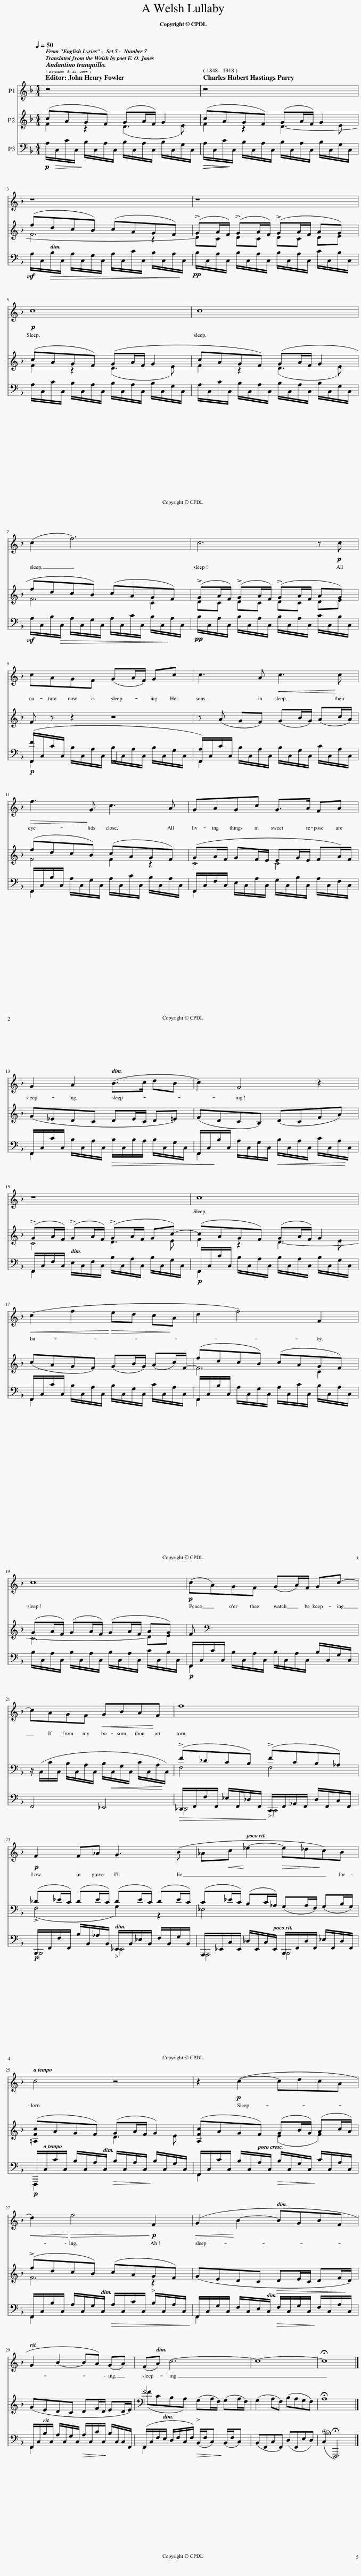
X:1
%%score 1 ( 2 3 ) ( 4 5 )
L:1/8
Q:1/4=50
M:4/4
I:linebreak $
K:F
V:1 treble
V:2 treble
V:3 treble
V:4 bass
V:5 bass
V:1
 z8 | z8 |$ z8 | z8 |$!p! c8 | %5
 c8 |$ (c2 f6) | c6 z!p! c |$ cAGF (GA/F/) Gc | c3 A!<(! c3!<)! c |$ %10
!>(! f3!>)! G c3 A | GAGc G>A FA |$ G2 A2 (B>c dB | c2) F4 z2 |$ z8 | %15
 c8 |$!<(! (c2 f2!<)!!>(! ed c!>)!A | d2 f4) F2 |$ c8 |!p! (cA)GF (GA/)F/ Gc- |$ %20
 cAGF!<(! GBA!<)!F | f8 |$!p! F2 F_A G3 (B | _A!<(!c!<)! _e2-!>(! e_d!>)!c)B |$ c4 z4 | %25
 z2!p! (c2- cdcA |$!<(! d2)!<)!!>(! f4!>)!!p! F2 |!<(! (G2!<)! B2- BGBF |$ G2 B2- BA) (GA) | (FA) c6- | %30
 c8- | !fermata!c8 |] %32
V:2
 (cAGF) (GA/F/) G2 | (cAGF) (GA/F/) G2 |$ (fdcB) (cAGF) | (!>!GA/F/) (!>!GA/F/) (!>!GA/F/ AG) |$ (cAGF) (GA/F/ G2 | %5
 cAGF) (GA/F/ G2 |$ fdcB) (cAGF) | (!>!GA/F/) (!>!GA/F/) (!>!GA/F/ AG) |$ F z z2 z4 | z (A GF) (GB/G/) (Ac/A/) |$ %10
 (fdcB) (cAGF) | (GA/F/ GF/E/ EG/E/ FA/)F/ |$ (G_EDC DE/C/ D=E) | (FDCB,) (DCFA) |$ (!>!GA/F/) (!>!GA/F/) (!>!GA/F/ Gc-) | %15
 (cAGF) (GA/F/) G2 |$ (cAGF) (GB/G/) (Ac/)F/- | (fdcB) (cAGF) |$ (GA/F/) (GA/F/) (GA/F/ AG) | F[K:bass] x x2 x4 |$ %20
 z/ (C,/C/C,/ B,/C,/A,/C,/ B,/!<(!C,/G,/C,/ C/C,/A,/!<)!C,/) | (!>!F_DCB,) (!>!FCB,_A,) |$ (_D_E/C/) (DE/C/) (DE/C/) (DE/C/) | (C_E/C/) (B,C/_A,/) (G,A,/F,/) (G,B,/G,/) |$ ([Fc]AGF) (GA/F/ G2) | %25
 ([Fc]AGF) (GB/G/) (Ac/A/) |$ (!>!fdcB) (cA!>)!!>(!GF) | (GEDC!>(! DE/C/ DF/!>)!D/) |$ (GEDC DF/D/ ED/E/) | (FCB,A,)!>)!!>(! (G,A,/F,/) (G,A,/F,/) | %30
 (G,2 A,F,) (B,A,G,F,) | !fermata!A,8 |] %32
V:3
 F2 z2 (D3 E) | F2 z2 D3- E |$ F6 z2 | DC DC DC DE |$ F2 z2 (D3 E) | %5
 F2 z2 (D3 E) |$ F6 C2 | DC DC DC DE |$ x8 | x8 |$ %10
 F4 F2 z2 | C4 C4 |$ x8 | x8 |$ C4 D3 E | %15
 F2 z2 D3- E |$ x8 | F6 C2 |$ C6 DE | x[K:bass] x7 |$ %20
 x8 | F,4 F,4 |$ (!>!F,4 G,2) z2 | _E,4 x4 |$ =A,2 x2 D3 E | %25
 A,2 x2 (E2 F2) |$ F6 z2 | x8 |$ x8 | F4 x4 | %30
 x8 | x8 |] %32
V:4
!p! A,/!>(!C,/C/C,/!>)! B,/C,/A,/C,/ B,/C,/A,/C,/ B,/C,/G,/C,/ |!>(!!>(! A,/C,/C/!>)!!>)!C,/ B,/C,/A,/C,/ B,/C,/A,/C,/ B,/C,/G,/C,/ |$!mf! A,/C,/!>(!B,/C,/ A,/C,/G,/C,/ A,/C,/C/C,/ B,/C,/A,/!>)!C,/ |!pp! B,/C,/A,/C,/ B,/C,/A,/C,/ B,/C,/A,/C,/ C/C,/B,/C,/ |$ A,/C,/C/C,/ B,/C,/A,/C,/ B,/C,/A,/C,/ B,/C,/G,/C,/ | %5
 A,/C,/C/C,/ B,/C,/A,/C,/ B,/C,/A,/C,/ B,/C,/G,/C,/ |$!mf! A,/C,/B,/!>(!C,/ A,/C,/G,/C,/ A,/C,/C/C,/ B,/C,/!>)!A,/C,/ |!pp! B,/C,/A,/C,/ B,/C,/A,/C,/ B,/C,/A,/C,/ C/C,/B,/C,/ |$!p! ([F,,F]/C,/C/C,/ B,/C,/A,/C,/ B,/C,/A,/C,/ B,/C,/G,/C,/ | [F,,A,]/)C,/C/C,/ B,/C,/A,/C,/ B,/C,/G,/C,/ C/C,/A,/C,/ |$ %10
 F,,/C,/B,/C,/ A,/C,/G,/C,/ A,/C,/C/C,/ B,/C,/A,/C,/ | F,,/C,/F,/C,/ E,/C,/A,/C,/ G,/C,/B,/C,/ A,/C,/F,/C,/ |$ F,,/C,/C/C,/ B,/C,/A,/C,/!>(! B,/C,/B,/A,/ B,/C,/G,/C,/ | F,,/C,/!>)!B,/C,/ A,/C,/G,/C,/!<(! B,/C,/A,/C,/ C/C,/A,/!<)!C,/ |$ F,,/C,/F,/C,/ E,/C,/F,/C,/ B,/C,/A,/C,/ B,/C,/G,/C,/ | %15
!p! F,,/C,/C/C,/ B,/C,/A,/C,/ B,/C,/A,/C,/ B,/C,/G,/C,/ |$ F,,/C,/C/C,/ B,/C,/A,/C,/ B,/C,/G,/C,/ C/C,/A,/C,/ | F,,/C,/B,/C,/ A,/C,/G,/C,/ A,/C,/C/C,/ B,/C,/A,/C,/ |$ B,/C,/A,/C,/ B,/C,/A,/C,/ B,/C,/A,/C,/ C/C,/B,/C,/ |!p! F,,/C,/C/C,/ B,/C,/A,/C,/ B,/C,/A,/C,/ B,/C,/G,/C,/ |$ %20
 F,,4 _E,,4 |!>(! D,,/F,,/F,/F,,/ _E,/F,,/_D,/F,,/!>)!!>)!!>(! C,,/F,,/_A,,/F,,/ D,/F,,/C,/F,,/ |$!p! B,,,/F,,/F,/F,,/ B,/B,,/_A,/B,,/!>)!!>(! _E,,/B,,/_E,/B,,/ F,/B,,/G,/B,,/ | A,,,/_E,,/C,/E,,/ _D,/E,,/C,/E,,/ B,,,/F,,/D,/F,,/ _E,/F,,/D,/F,,/ |$!p! F,,,/C,/C/C,/ B,/C,/A,/C,/!>(! B,/C,/A,/C,/!>)! B,/C,/G,/C,/ | %25
 F,,/C,/C/C,/ B,/C,/A,/C,/!>(! B,/C,/G,/C,/!>)! C/C,/A,/C,/ |$ F,,/C,/B,/C,/ A,/C,/G,/C,/!>(! A,/C,/C/C,/ B,/C,/A,/C,/!>)! | F,,/C,/G,/C,/ F,/C,/E,/C,/!>(! F,/C,/G,/C,/!>)! F,/C,/A,/C,/ |$ F,,/C,/B,/C,/ A,/C,/G,/C,/!>(! A,/C,/C/C,/!>)! B,/C,/C,/F,,/ | (F,,/C,/F,/E,/ D,/F,/C,/F,/)!>(! (B,,/F,/C,)!>)! (B,,/F,/C,) | %30
 (B,,F,,C,F,,) (D,F,,E,D,) |!ped! (C,2 !fermata!F,,,6) |] %32
V:5
 x8 | x8 |$ x8 | x8 |$ x8 | %5
 x8 |$ x8 | x8 |$ F,,2 x2 F,,4 | F,,2 x2 x4 |$ %10
 F,,2 x2 x4 | F,,2 x2 x4 |$ F,,2 x2 x4 | F,,2 x2 x4 |$ F,,2 x2 x4 | %15
 F,,2 x2 x4 |$ F,,2 x2 x4 | F,,2 x2 x4 |$ x8 | F,,2 x2 F,,4 |$ %20
 x8 | _D,,4 C,,4 |$ B,,,4 _E,,4 | A,,,4 B,,,4 |$ F,,,2 x2 x2 x2 | %25
 F,,2 x2 x2 x2 |$ F,,2 x2 x2 x2 | F,,2 x2 x2 x2 |$ F,,2 x2 x2 x2 | F,,2 x2 x2 x2 | %30
 x8 | x8 |] %32
